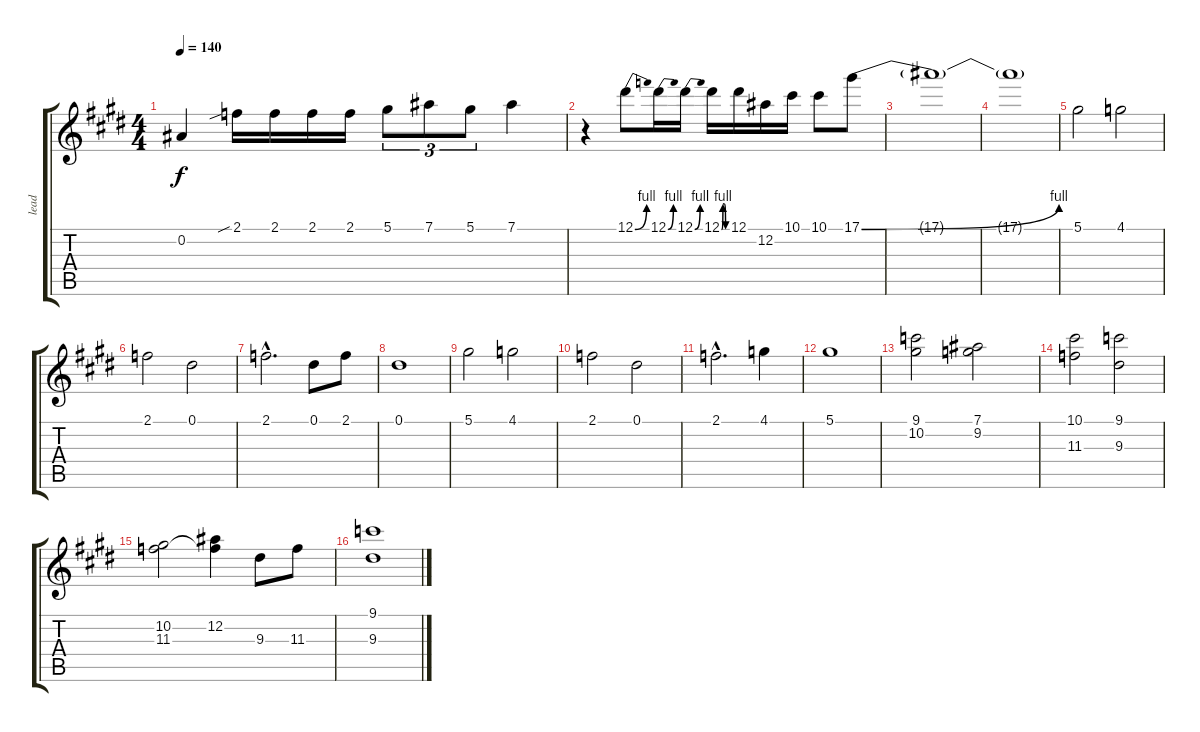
\track ("lead" "lead") {instrument overdrivenguitar}
\staff {score tabs}
\tuning (Eb4 Bb3 Gb3 Db3 Ab2 Eb2) {hide}
\ts (4 4)
\tempo 140
\clef g2
\ks e
0.2{t}.4{dy f} 2.1{sib}.16 2.1.16 2.1.16 2.1.16 5.1.8{tu (3 2)} 7.1.8{tu (3 2)} 5.1.8{tu (3 2)} 7.1.4 |
r.4 12.1{be (bend 0 0 60 4)}.8 12.1{be (bend 0 0 60 4)}.16 12.1{be (bend 0 0 60 4)}.16 12.1{be (custom 0 0 15 4 30 4 45 0 60 0)}.16 12.1.16 12.2.16 10.1.16 10.1.8 17.1{be (bend 0 0 60 4)}.8 |
17.1{t}.1 |
17.1{t}.1 |
5.1.2 4.1.2 |
2.1.2 0.1.2 |
2.1{hac}.2{d} 0.1.8 2.1.8 |
0.1.1 |
5.1.2 4.1.2 |
2.1.2 0.1.2 |
2.1{hac}.2{d} 4.1.4 |
5.1.1 |
(9.1 10.2).2 (7.1 9.2).2 |
(10.1 11.3).2 (9.1 9.3).2 |
(10.2 11.3).2 (12.2 11.3{t}).4 9.3.8 11.3.8 |
(9.1 9.3).1
